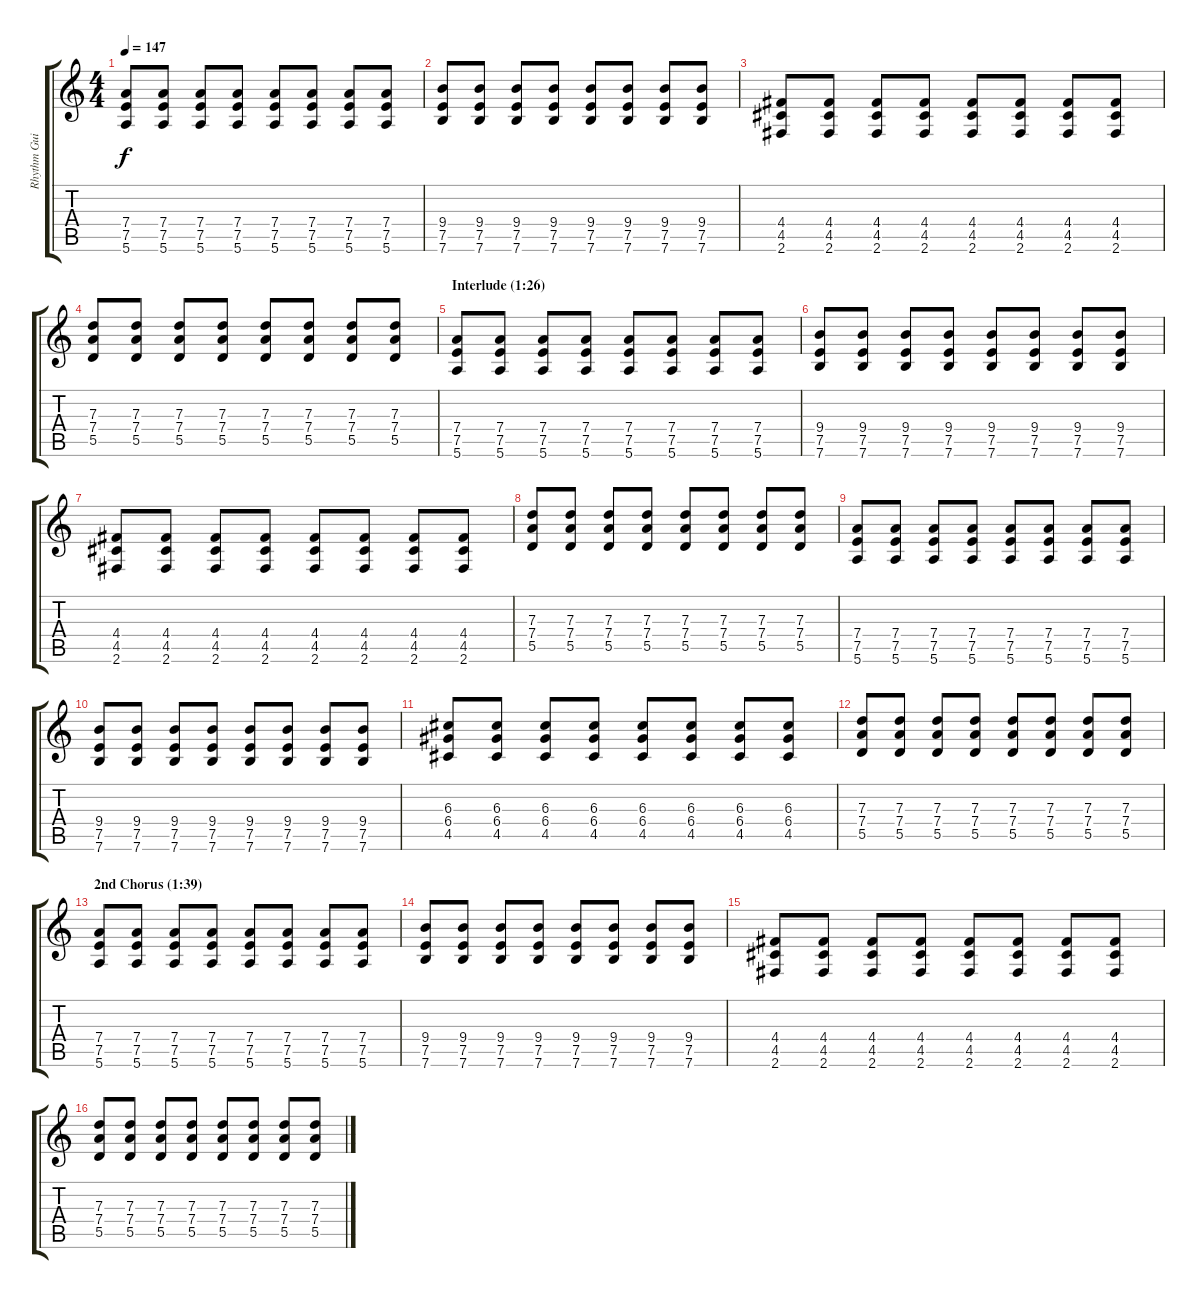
\track ("Rhythm Guitar" "Rhythm Gui") {instrument distortionguitar}
\staff {score tabs}
\tuning (E4 B3 G3 D3 A2 E2) {hide}
\ts (4 4)
\tempo 147
\clef g2
\ks c
(7.4 7.5 5.6).8{dy f} (7.4 7.5 5.6).8 (7.4 7.5 5.6).8 (7.4 7.5 5.6).8 (7.4 7.5 5.6).8 (7.4 7.5 5.6).8 (7.4 7.5 5.6).8 (7.4 7.5 5.6).8 |
(9.4 7.5 7.6).8 (9.4 7.5 7.6).8 (9.4 7.5 7.6).8 (9.4 7.5 7.6).8 (9.4 7.5 7.6).8 (9.4 7.5 7.6).8 (9.4 7.5 7.6).8 (9.4 7.5 7.6).8 |
(4.4 4.5 2.6).8 (4.4 4.5 2.6).8 (4.4 4.5 2.6).8 (4.4 4.5 2.6).8 (4.4 4.5 2.6).8 (4.4 4.5 2.6).8 (4.4 4.5 2.6).8 (4.4 4.5 2.6).8 |
(7.3 7.4 5.5).8 (7.3 7.4 5.5).8 (7.3 7.4 5.5).8 (7.3 7.4 5.5).8 (7.3 7.4 5.5).8 (7.3 7.4 5.5).8 (7.3 7.4 5.5).8 (7.3 7.4 5.5).8 |
\section ("" "Interlude (1:26)")
(7.4 7.5 5.6).8 (7.4 7.5 5.6).8 (7.4 7.5 5.6).8 (7.4 7.5 5.6).8 (7.4 7.5 5.6).8 (7.4 7.5 5.6).8 (7.4 7.5 5.6).8 (7.4 7.5 5.6).8 |
(9.4 7.5 7.6).8 (9.4 7.5 7.6).8 (9.4 7.5 7.6).8 (9.4 7.5 7.6).8 (9.4 7.5 7.6).8 (9.4 7.5 7.6).8 (9.4 7.5 7.6).8 (9.4 7.5 7.6).8 |
(4.4 4.5 2.6).8 (4.4 4.5 2.6).8 (4.4 4.5 2.6).8 (4.4 4.5 2.6).8 (4.4 4.5 2.6).8 (4.4 4.5 2.6).8 (4.4 4.5 2.6).8 (4.4 4.5 2.6).8 |
(7.3 7.4 5.5).8 (7.3 7.4 5.5).8 (7.3 7.4 5.5).8 (7.3 7.4 5.5).8 (7.3 7.4 5.5).8 (7.3 7.4 5.5).8 (7.3 7.4 5.5).8 (7.3 7.4 5.5).8 |
(7.4 7.5 5.6).8 (7.4 7.5 5.6).8 (7.4 7.5 5.6).8 (7.4 7.5 5.6).8 (7.4 7.5 5.6).8 (7.4 7.5 5.6).8 (7.4 7.5 5.6).8 (7.4 7.5 5.6).8 |
(9.4 7.5 7.6).8 (9.4 7.5 7.6).8 (9.4 7.5 7.6).8 (9.4 7.5 7.6).8 (9.4 7.5 7.6).8 (9.4 7.5 7.6).8 (9.4 7.5 7.6).8 (9.4 7.5 7.6).8 |
(6.3 6.4 4.5).8 (6.3 6.4 4.5).8 (6.3 6.4 4.5).8 (6.3 6.4 4.5).8 (6.3 6.4 4.5).8 (6.3 6.4 4.5).8 (6.3 6.4 4.5).8 (6.3 6.4 4.5).8 |
(7.3 7.4 5.5).8 (7.3 7.4 5.5).8 (7.3 7.4 5.5).8 (7.3 7.4 5.5).8 (7.3 7.4 5.5).8 (7.3 7.4 5.5).8 (7.3 7.4 5.5).8 (7.3 7.4 5.5).8 |
\section ("" "2nd Chorus (1:39)")
(7.4 7.5 5.6).8 (7.4 7.5 5.6).8 (7.4 7.5 5.6).8 (7.4 7.5 5.6).8 (7.4 7.5 5.6).8 (7.4 7.5 5.6).8 (7.4 7.5 5.6).8 (7.4 7.5 5.6).8 |
(9.4 7.5 7.6).8 (9.4 7.5 7.6).8 (9.4 7.5 7.6).8 (9.4 7.5 7.6).8 (9.4 7.5 7.6).8 (9.4 7.5 7.6).8 (9.4 7.5 7.6).8 (9.4 7.5 7.6).8 |
(4.4 4.5 2.6).8 (4.4 4.5 2.6).8 (4.4 4.5 2.6).8 (4.4 4.5 2.6).8 (4.4 4.5 2.6).8 (4.4 4.5 2.6).8 (4.4 4.5 2.6).8 (4.4 4.5 2.6).8 |
(7.3 7.4 5.5).8 (7.3 7.4 5.5).8 (7.3 7.4 5.5).8 (7.3 7.4 5.5).8 (7.3 7.4 5.5).8 (7.3 7.4 5.5).8 (7.3 7.4 5.5).8 (7.3 7.4 5.5).8
